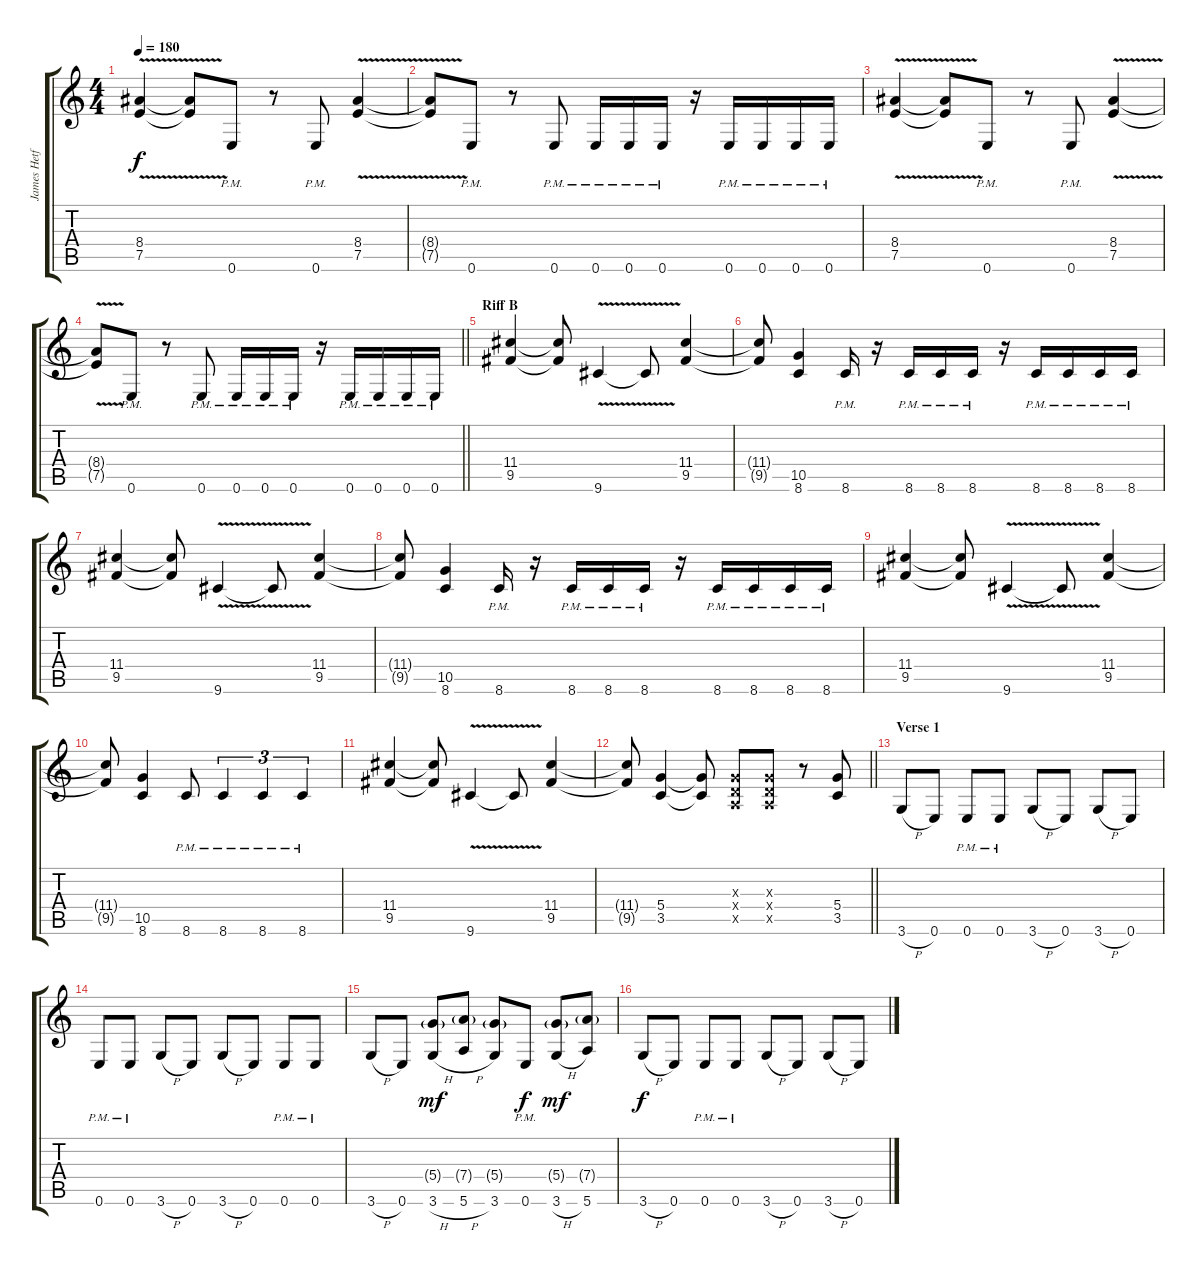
\track ("James Hetfield (Rythm)" "James Hetf") {instrument distortionguitar}
\staff {score tabs}
\tuning (E4 B3 G3 D3 A2 E2) {hide}
\ts (4 4)
\tempo 180
\clef g2
\ks c
(8.4{v} 7.5).4{dy f} (8.4{t} 7.5{t}).8 0.6{pm}.8 r.8 0.6{pm}.8 (8.4{v} 7.5).4 |
(8.4{t} 7.5{t}).8 0.6{pm}.8 r.8 0.6{pm}.8 0.6{pm}.16 0.6{pm}.16 0.6{pm}.16 r.16 0.6{pm}.16 0.6{pm}.16 0.6{pm}.16 0.6{pm}.16 |
(8.4{v} 7.5).4 (8.4{t} 7.5{t}).8 0.6{pm}.8 r.8 0.6{pm}.8 (8.4{v} 7.5).4 |
\barLineRight lightlight
(8.4{t} 7.5{t}).8 0.6{pm}.8 r.8 0.6{pm}.8 0.6{pm}.16 0.6{pm}.16 0.6{pm}.16 r.16 0.6{pm}.16 0.6{pm}.16 0.6{pm}.16 0.6{pm}.16 |
\section ("" "Riff B")
(11.4 9.5).4 (11.4{t} 9.5{t}).8 9.6{v}.4 9.6{t}.8 (11.4 9.5).4 |
(11.4{t} 9.5{t}).8 (10.5 8.6).4 8.6{pm}.16 r.16 8.6{pm}.16 8.6{pm}.16 8.6{pm}.16 r.16 8.6{pm}.16 8.6{pm}.16 8.6{pm}.16 8.6{pm}.16 |
(11.4 9.5).4 (11.4{t} 9.5{t}).8 9.6{v}.4 9.6{t}.8 (11.4 9.5).4 |
(11.4{t} 9.5{t}).8 (10.5 8.6).4 8.6{pm}.16 r.16 8.6{pm}.16 8.6{pm}.16 8.6{pm}.16 r.16 8.6{pm}.16 8.6{pm}.16 8.6{pm}.16 8.6{pm}.16 |
(11.4 9.5).4 (11.4{t} 9.5{t}).8 9.6{v}.4 9.6{t}.8 (11.4 9.5).4 |
(11.4{t} 9.5{t}).8 (10.5 8.6).4 8.6{pm}.8 8.6{pm}.4{tu (3 2)} 8.6{pm}.4{tu (3 2)} 8.6{pm}.4{tu (3 2)} |
(11.4 9.5).4 (11.4{t} 9.5{t}).8 9.6{v}.4 9.6{t}.8 (11.4 9.5).4 |
\barLineRight lightlight
(11.4{t} 9.5{t}).8 (5.4 3.5).4 (5.4{t} 3.5{t}).8 (0.3{x} 0.4{x} 0.5{x}).8 (0.3{x} 0.4{x} 0.5{x}).8 r.8 (5.4 3.5).8 |
\section ("" "Verse 1 ")
3.6{h}.8 0.6.8 0.6{pm}.8 0.6{pm}.8 3.6{h}.8 0.6.8 3.6{h}.8 0.6.8 |
0.6{pm}.8 0.6{pm}.8 3.6{h}.8 0.6.8 3.6{h}.8 0.6.8 0.6{pm}.8 0.6{pm}.8 |
3.6{h}.8 0.6.8 (5.4{g} 3.6{h}).8{dy mf} (7.4{g} 5.6{h}).8 (5.4{g} 3.6).8 0.6{pm}.8{dy f} (5.4{g} 3.6{h}).8{dy mf} (7.4{g} 5.6).8 |
3.6{h}.8{dy f} 0.6.8 0.6{pm}.8 0.6{pm}.8 3.6{h}.8 0.6.8 3.6{h}.8 0.6.8
